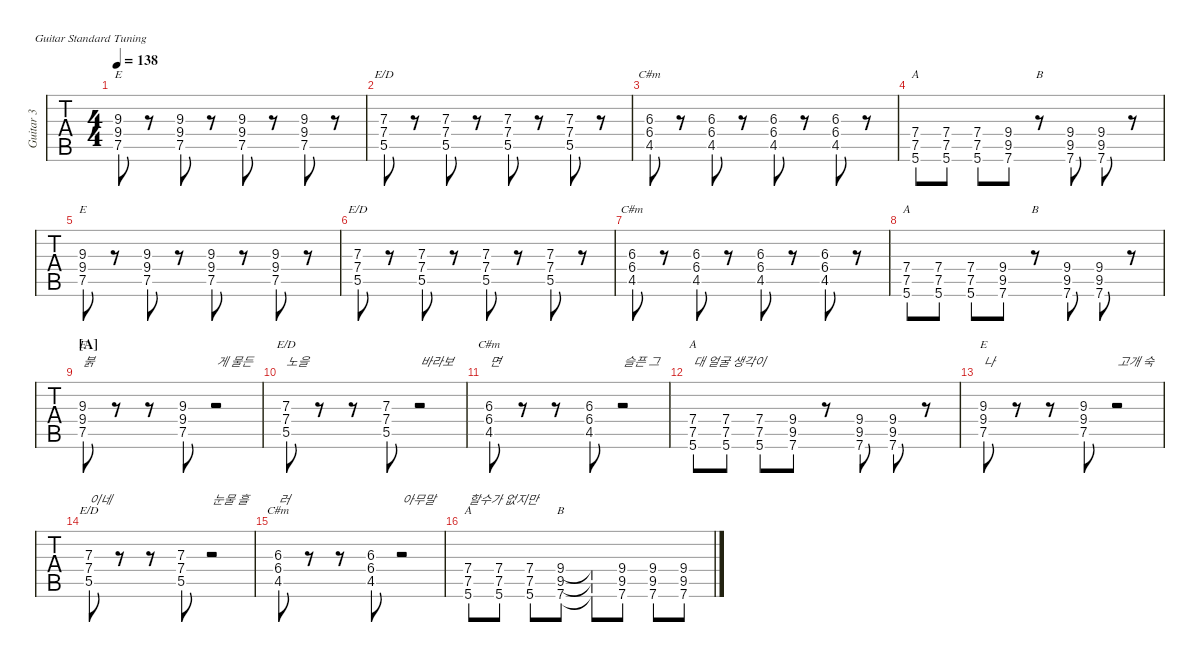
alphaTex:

\defaultSystemsLayout 4
\hideDynamics
\bracketExtendMode nobrackets
\track ("Guitar 3" "Guitar 3") {defaultSystemsLayout 4 instrument distortionguitar}
\staff {tabs}
\tuning (E4 B3 G3 D3 A2 E2)
\chord ("E" x x 9 9 7 x) {firstfret 7 showdiagram false showfingering false}
\chord ("E/D" x x 7 7 5 x) {firstfret 5 showdiagram false showfingering false}
\chord ("C#m" x x 6 6 4 x) {firstfret 4 showdiagram false showfingering false}
\chord ("B" x x x x x x)
\chord ("A" x x x 7 7 5) {firstfret 5 showdiagram false showfingering false}
\chord ("B" x x x 9 9 7) {firstfret 7 showdiagram false showfingering false}
\ts (4 4)
\tempo 138
\clef g2
\ks c
(7.5 9.4 9.3).8{ch "E" dy mf} r.8 (7.5 9.4 9.3).8 r.8 (7.5 9.4 9.3).8 r.8 (7.5 9.4 9.3).8 r.8 |
(7.3 7.4 5.5).8{ch "E/D"} r.8 (7.3 7.4 5.5).8 r.8 (7.3 7.4 5.5).8 r.8 (7.3 7.4 5.5).8 r.8 |
(4.5{acc #} 6.4{acc #} 6.3{acc #}).8{ch "C#m"} r.8 (4.5{acc #} 6.4{acc #} 6.3{acc #}).8 r.8 (4.5{acc #} 6.4{acc #} 6.3{acc #}).8 r.8 (4.5{acc #} 6.4{acc #} 6.3{acc #}).8 r.8 |
(7.4 7.5 5.6).8{ch "A"} (5.6 7.5 7.4).8 (7.4 7.5 5.6).8 (7.6 9.5{acc #} 9.4).8 r.8{ch "B"} (7.6 9.5{acc #} 9.4).8 (7.6 9.5{acc #} 9.4).8 r.8 |
(7.5 9.4 9.3).8{ch "E"} r.8 (7.5 9.4 9.3).8 r.8 (7.5 9.4 9.3).8 r.8 (7.5 9.4 9.3).8 r.8 |
(7.3 7.4 5.5).8{ch "E/D"} r.8 (7.3 7.4 5.5).8 r.8 (7.3 7.4 5.5).8 r.8 (7.3 7.4 5.5).8 r.8 |
(4.5{acc #} 6.4{acc #} 6.3{acc #}).8{ch "C#m"} r.8 (4.5{acc #} 6.4{acc #} 6.3{acc #}).8 r.8 (4.5{acc #} 6.4{acc #} 6.3{acc #}).8 r.8 (4.5{acc #} 6.4{acc #} 6.3{acc #}).8 r.8 |
(7.4 7.5 5.6).8{ch "A"} (5.6 7.5 7.4).8 (7.4 7.5 5.6).8 (7.6 9.5{acc #} 9.4).8 r.8{ch "B"} (7.6 9.5{acc #} 9.4).8 (7.6 9.5{acc #} 9.4).8 r.8 |
\section ("A" "")
(7.5 9.4 9.3).8{ch "E" txt "붉"} r.8 r.8 (7.5 9.4 9.3).8 r.2{txt "게 물든"} |
(5.5 7.4 7.3).8{ch "E/D" txt "노을"} r.8 r.8 (5.5 7.4 7.3).8 r.2{txt "바라보"} |
(4.5{acc #} 6.4{acc #} 6.3{acc #}).8{ch "C#m" txt "면"} r.8 r.8 (4.5{acc #} 6.4{acc #} 6.3{acc #}).8 r.2{txt "슬픈 그"} |
(5.6 7.5 7.4).8{ch "A" txt "대 얼굴 생각이"} (7.4 7.5 5.6).8 (5.6 7.5 7.4).8 (9.4 9.5{acc #} 7.6).8 r.8 (9.4 9.5{acc #} 7.6).8 (7.6 9.5{acc #} 9.4).8 r.8 |
(7.5 9.4 9.3).8{ch "E" txt "나"} r.8 r.8 (7.5 9.4 9.3).8 r.2{txt "고개 숙"} |
(5.5 7.4 7.3).8{ch "E/D" txt "이네"} r.8 r.8 (5.5 7.4 7.3).8 r.2{txt "눈물 흘"} |
(4.5{acc #} 6.4{acc #} 6.3{acc #}).8{ch "C#m" txt "러"} r.8 r.8 (4.5{acc #} 6.4{acc #} 6.3{acc #}).8 r.2{txt "아무말"} |
(5.6 7.5 7.4).8{ch "A" txt "할수가 없지만"} (7.4 7.5 5.6).8 (5.6 7.5 7.4).8 (9.4 9.5{acc #} 7.6).8{ch "B"} (9.4{t} 9.5{t acc #} 7.6{t}).8 (9.4 9.5{acc #} 7.6).8 (7.6 9.5{acc #} 9.4).8 (7.6 9.5{acc #} 9.4).8
